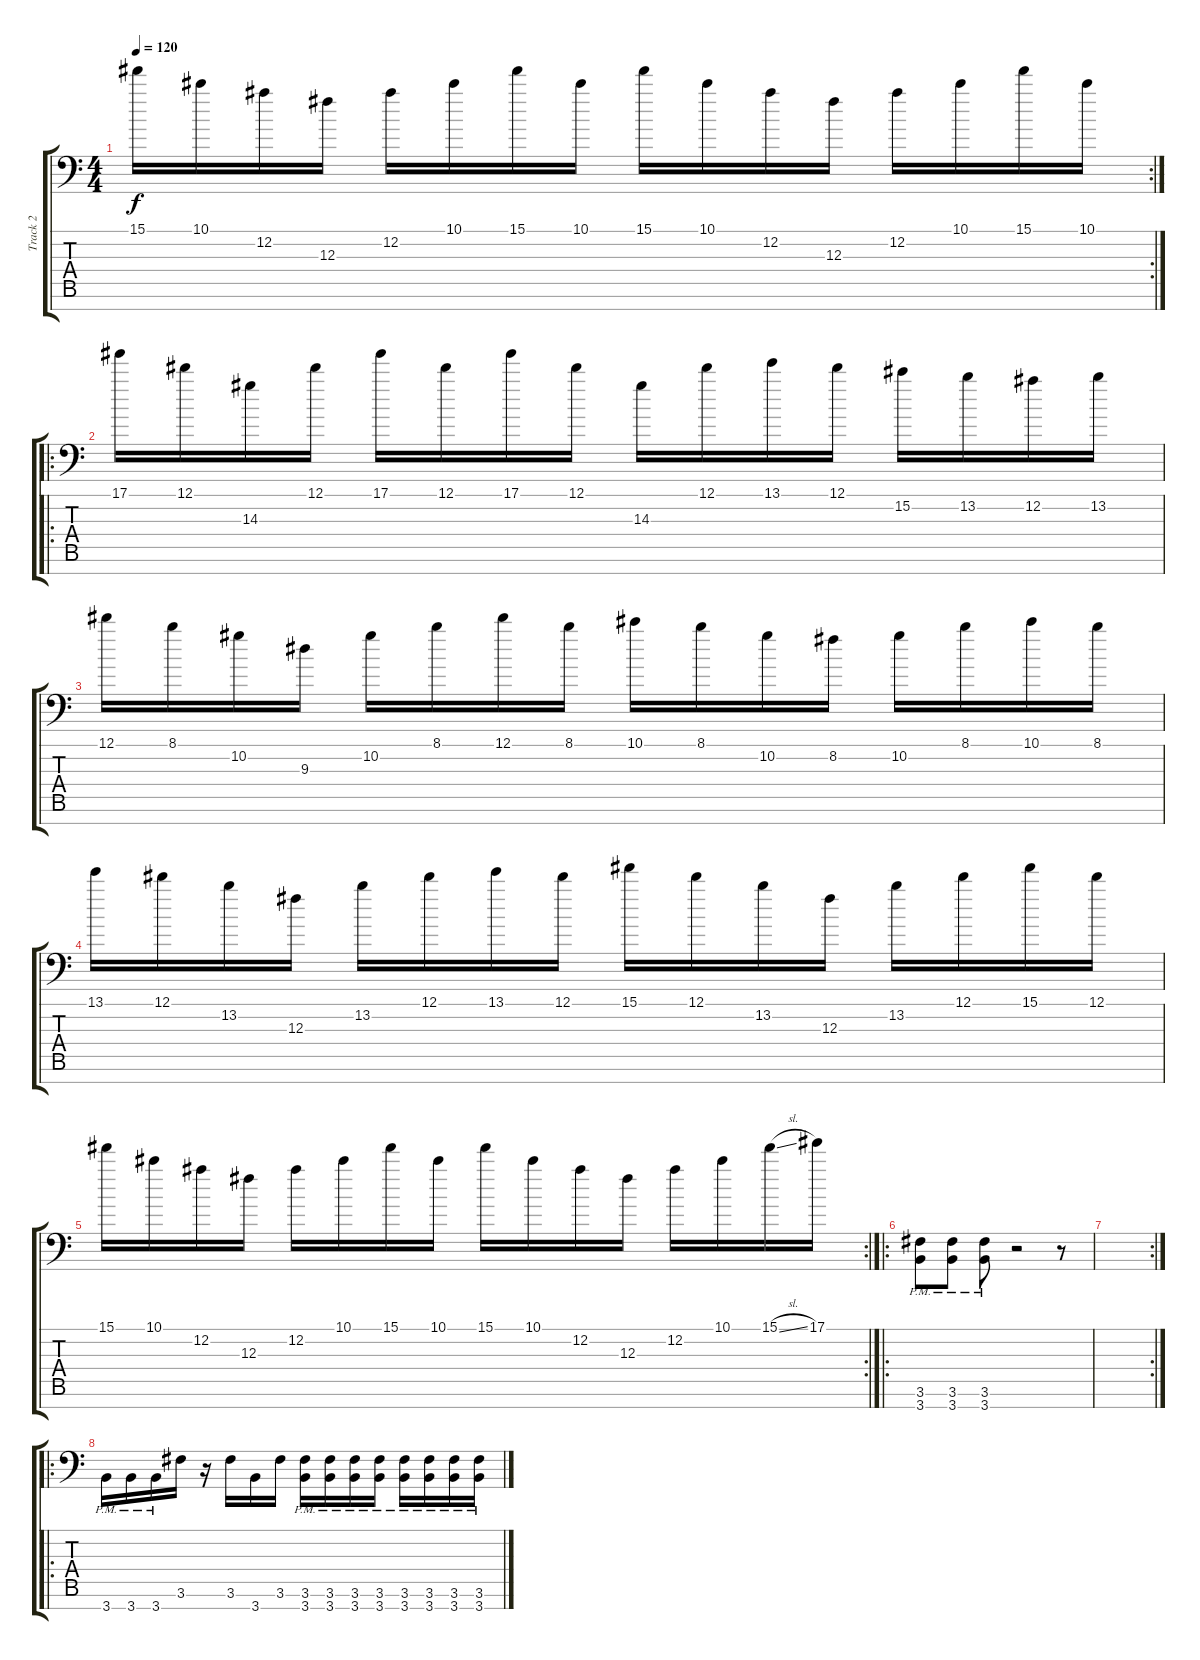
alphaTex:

\track ("Track 2" "Track 2") {instrument distortionguitar}
\staff {score tabs}
\tuning (Eb4 Bb3 Gb3 Db3 Ab2 Eb2 Ab1) {hide}
\rc 2
\ts (4 4)
\tempo 120
\clef f4
\ks c
15.1.16{dy f} 10.1.16 12.2.16 12.3.16 12.2.16 10.1.16 15.1.16 10.1.16 15.1.16 10.1.16 12.2.16 12.3.16 12.2.16 10.1.16 15.1.16 10.1.16 |
\ro
17.1.16 12.1.16 14.3.16 12.1.16 17.1.16 12.1.16 17.1.16 12.1.16 14.3.16 12.1.16 13.1.16 12.1.16 15.2.16 13.2.16 12.2.16 13.2.16 |
12.1.16 8.1.16 10.2.16 9.3.16 10.2.16 8.1.16 12.1.16 8.1.16 10.1.16 8.1.16 10.2.16 8.2.16 10.2.16 8.1.16 10.1.16 8.1.16 |
13.1.16 12.1.16 13.2.16 12.3.16 13.2.16 12.1.16 13.1.16 12.1.16 15.1.16 12.1.16 13.2.16 12.3.16 13.2.16 12.1.16 15.1.16 12.1.16 |
\rc 2
15.1.16 10.1.16 12.2.16 12.3.16 12.2.16 10.1.16 15.1.16 10.1.16 15.1.16 10.1.16 12.2.16 12.3.16 12.2.16 10.1.16 15.1{sl}.16 17.1.16 |
\ro
(3.6{pm} 3.7{pm}).8 (3.6{pm} 3.7{pm}).8 (3.6{pm} 3.7{pm}).8 r.2 r.8 |
\rc 2
|
\ro
3.7{pm}.16 3.7{pm}.16 3.7{pm}.16 3.6.16 r.16 3.6.16 3.7.16 3.6.16 (3.6{pm} 3.7{pm}).16 (3.6{pm} 3.7{pm}).16 (3.6{pm} 3.7{pm}).16 (3.6{pm} 3.7{pm}).16 (3.6{pm} 3.7{pm}).16 (3.6{pm} 3.7{pm}).16 (3.6{pm} 3.7{pm}).16 (3.6{pm} 3.7{pm}).16
